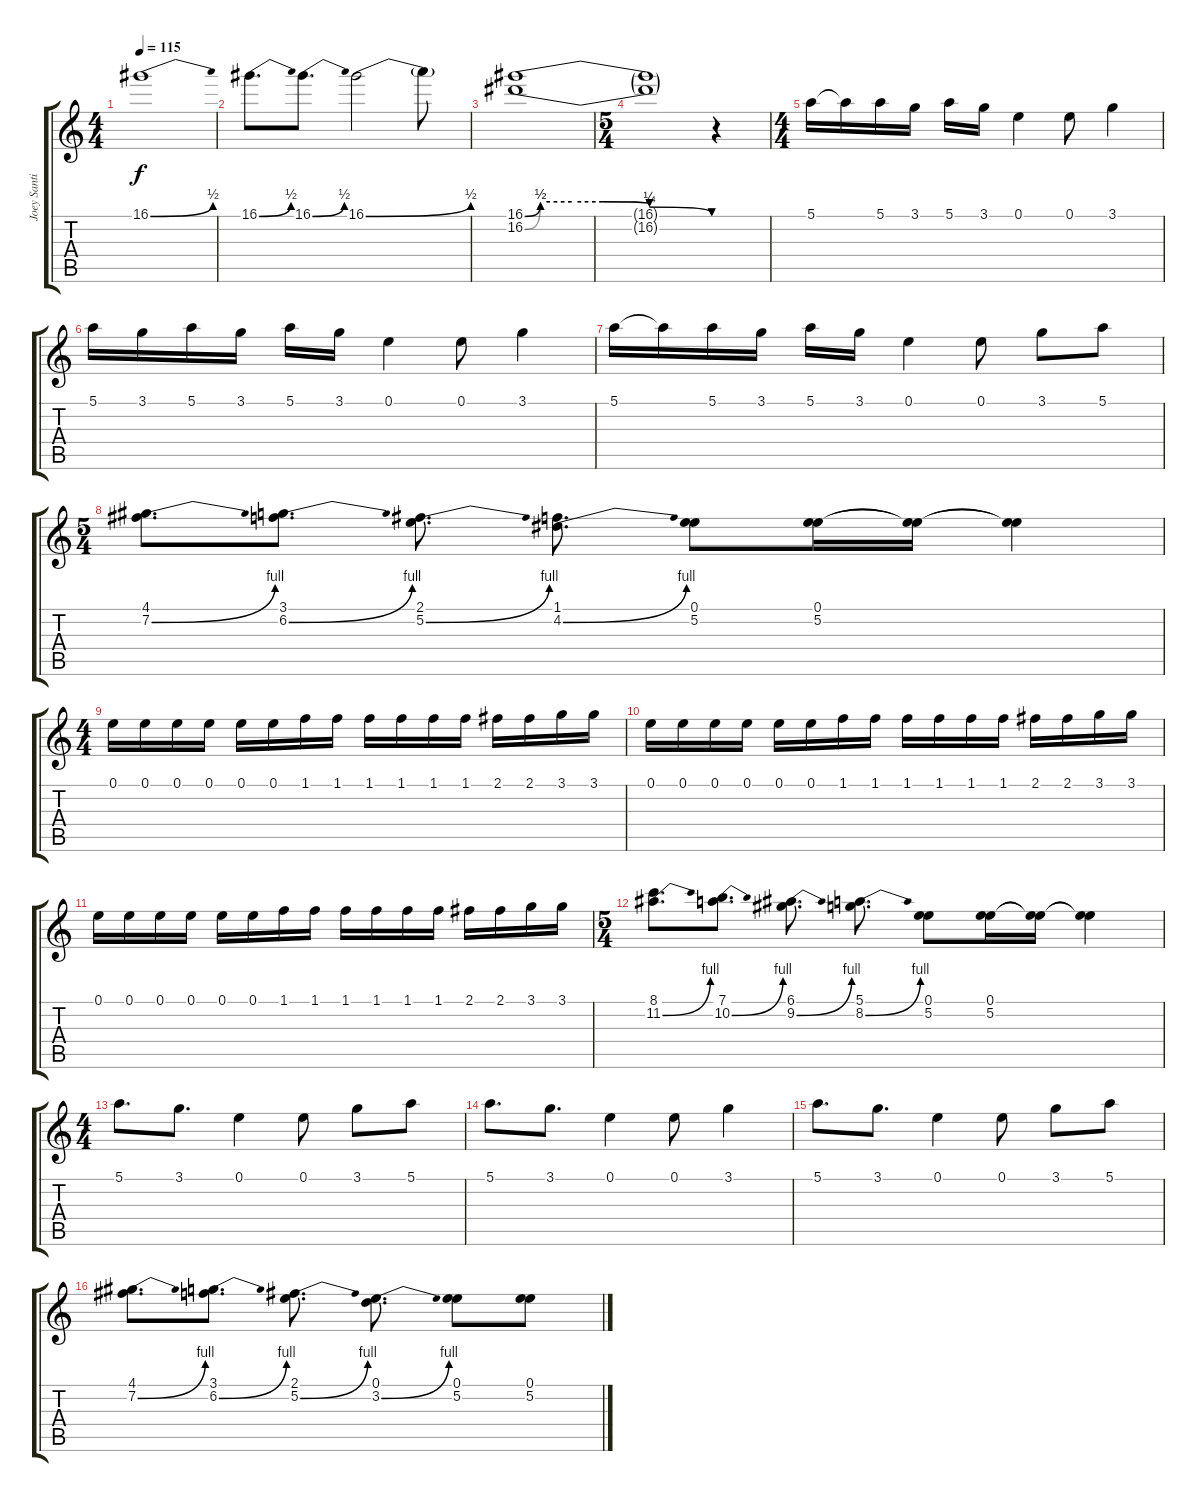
\track ("Joey Santiago" "Joey Santi") {instrument overdrivenguitar}
\staff {score tabs}
\tuning (E4 B3 G3 D3 A2 E2) {hide}
\ts (4 4)
\tempo 115
\clef g2
\ks c
16.1{be (bend 0 0 60 2)}.1{dy f instrument overdrivenguitar} |
16.1{be (bend 0 0 60 2)}.8{d} 16.1{be (bend 0 0 60 2)}.8{d} 16.1{be (bend 0 0 60 2)}.2 16.1{t}.8 |
(16.1{be (custom 0 0 5 2 15 2 25 2 40 1 60 0)} 16.2{be (custom 0 0 5 2 15 2 25 2 40 1 60 0)}).1 |
\ts (5 4)
(16.1{t} 16.2{t}).1 r.4 |
\ts (4 4)
5.1.16 5.1{t}.16 5.1.16 3.1.16 5.1.16 3.1.16 0.1.4 0.1.8 3.1.4 |
5.1.16 3.1.16 5.1.16 3.1.16 5.1.16 3.1.16 0.1.4 0.1.8 3.1.4 |
5.1.16 5.1{t}.16 5.1.16 3.1.16 5.1.16 3.1.16 0.1.4 0.1.8 3.1.8 5.1.8 |
\ts (5 4)
(4.1 7.2{be (bend 0 0 60 4)}).8{d} (3.1 6.2{be (bend 0 0 60 4)}).8{d} (2.1 5.2{be (bend 0 0 60 4)}).8{d} (1.1 4.2{be (bend 0 0 60 4)}).8{d} (0.1 5.2).8 (0.1 5.2).16 (0.1{t} 5.2{t}).16 (0.1{t} 5.2{t}).4 |
\ts (4 4)
0.1.16 0.1.16 0.1.16 0.1.16 0.1.16 0.1.16 1.1.16 1.1.16 1.1.16 1.1.16 1.1.16 1.1.16 2.1.16 2.1.16 3.1.16 3.1.16 |
0.1.16 0.1.16 0.1.16 0.1.16 0.1.16 0.1.16 1.1.16 1.1.16 1.1.16 1.1.16 1.1.16 1.1.16 2.1.16 2.1.16 3.1.16 3.1.16 |
0.1.16 0.1.16 0.1.16 0.1.16 0.1.16 0.1.16 1.1.16 1.1.16 1.1.16 1.1.16 1.1.16 1.1.16 2.1.16 2.1.16 3.1.16 3.1.16 |
\ts (5 4)
(8.1 11.2{be (bend 0 0 60 4)}).8{d} (7.1 10.2{be (bend 0 0 60 4)}).8{d} (6.1 9.2{be (bend 0 0 60 4)}).8{d} (5.1 8.2{be (bend 0 0 60 4)}).8{d} (0.1 5.2).8 (0.1 5.2).16 (0.1{t} 5.2{t}).16 (0.1{t} 5.2{t}).4 |
\ts (4 4)
5.1.8{d} 3.1.8{d} 0.1.4 0.1.8 3.1.8 5.1.8 |
5.1.8{d} 3.1.8{d} 0.1.4 0.1.8 3.1.4 |
5.1.8{d} 3.1.8{d} 0.1.4 0.1.8 3.1.8 5.1.8 |
(4.1 7.2{be (bend 0 0 60 4)}).8{d} (3.1 6.2{be (bend 0 0 60 4)}).8{d} (2.1 5.2{be (bend 0 0 60 4)}).8{d} (0.1 3.2{be (bend 0 0 60 4)}).8{d} (0.1 5.2).8 (0.1 5.2).8
